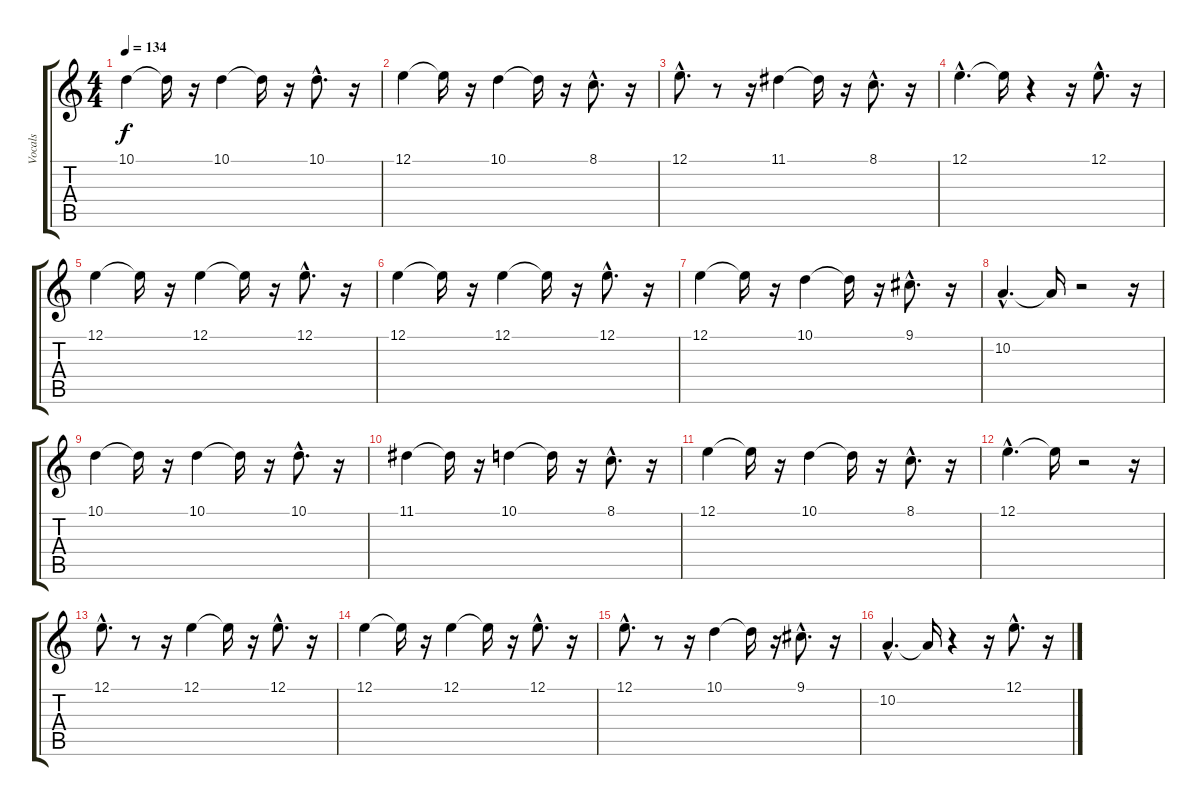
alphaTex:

\track ("Vocals" "Vocals") {instrument choiraahs}
\staff {score tabs}
\tuning (E4 B3 G3 D3 A2 E2) {hide}
\ts (4 4)
\tempo 134
\clef g2
\ks c
10.1.4{dy f} 10.1{t}.16 r.16 10.1.4 10.1{t}.16 r.16 10.1{hac}.8{d} r.16 |
12.1.4 12.1{t}.16 r.16 10.1.4 10.1{t}.16 r.16 8.1{hac}.8{d} r.16 |
12.1{hac}.8{d} r.8 r.16 11.1.4 11.1{t}.16 r.16 8.1{hac}.8{d} r.16 |
12.1{hac}.4{d} 12.1{t}.16 r.4 r.16 12.1{hac}.8{d} r.16 |
12.1.4 12.1{t}.16 r.16 12.1.4 12.1{t}.16 r.16 12.1{hac}.8{d} r.16 |
12.1.4 12.1{t}.16 r.16 12.1.4 12.1{t}.16 r.16 12.1{hac}.8{d} r.16 |
12.1.4 12.1{t}.16 r.16 10.1.4 10.1{t}.16 r.16 9.1{hac}.8{d} r.16 |
10.2{hac}.4{d} 10.2{t}.16 r.2 r.16 |
10.1.4 10.1{t}.16 r.16 10.1.4 10.1{t}.16 r.16 10.1{hac}.8{d} r.16 |
11.1.4 11.1{t}.16 r.16 10.1.4 10.1{t}.16 r.16 8.1{hac}.8{d} r.16 |
12.1.4 12.1{t}.16 r.16 10.1.4 10.1{t}.16 r.16 8.1{hac}.8{d} r.16 |
12.1{hac}.4{d} 12.1{t}.16 r.2 r.16 |
12.1{hac}.8{d} r.8 r.16 12.1.4 12.1{t}.16 r.16 12.1{hac}.8{d} r.16 |
12.1.4 12.1{t}.16 r.16 12.1.4 12.1{t}.16 r.16 12.1{hac}.8{d} r.16 |
12.1{hac}.8{d} r.8 r.16 10.1.4 10.1{t}.16 r.16 9.1{hac}.8{d} r.16 |
10.2{hac}.4{d} 10.2{t}.16 r.4 r.16 12.1{hac}.8{d} r.16
